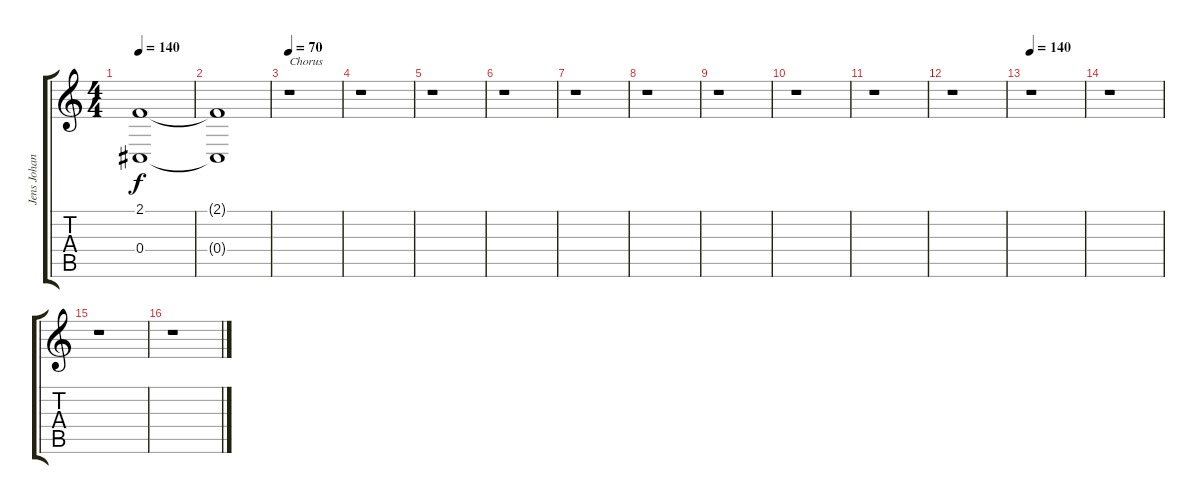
\track ("Jens Johansson (Keyboards)" "Jens Johan") {instrument stringensemble1}
\staff {score tabs}
\tuning (Eb4 Bb3 Gb3 Db3 Ab2 Eb2) {hide}
\ts (4 4)
\tempo 140
\clef g2
\ks c
(2.1 0.4).1{dy f} |
(2.1{t} 0.4{t}).1 |
\tempo 70
r.1{txt "Chorus"} |
r.1 |
r.1 |
r.1 |
r.1 |
r.1 |
r.1 |
r.1 |
r.1 |
r.1 |
\tempo 140
r.1 |
r.1 |
r.1 |
r.1
